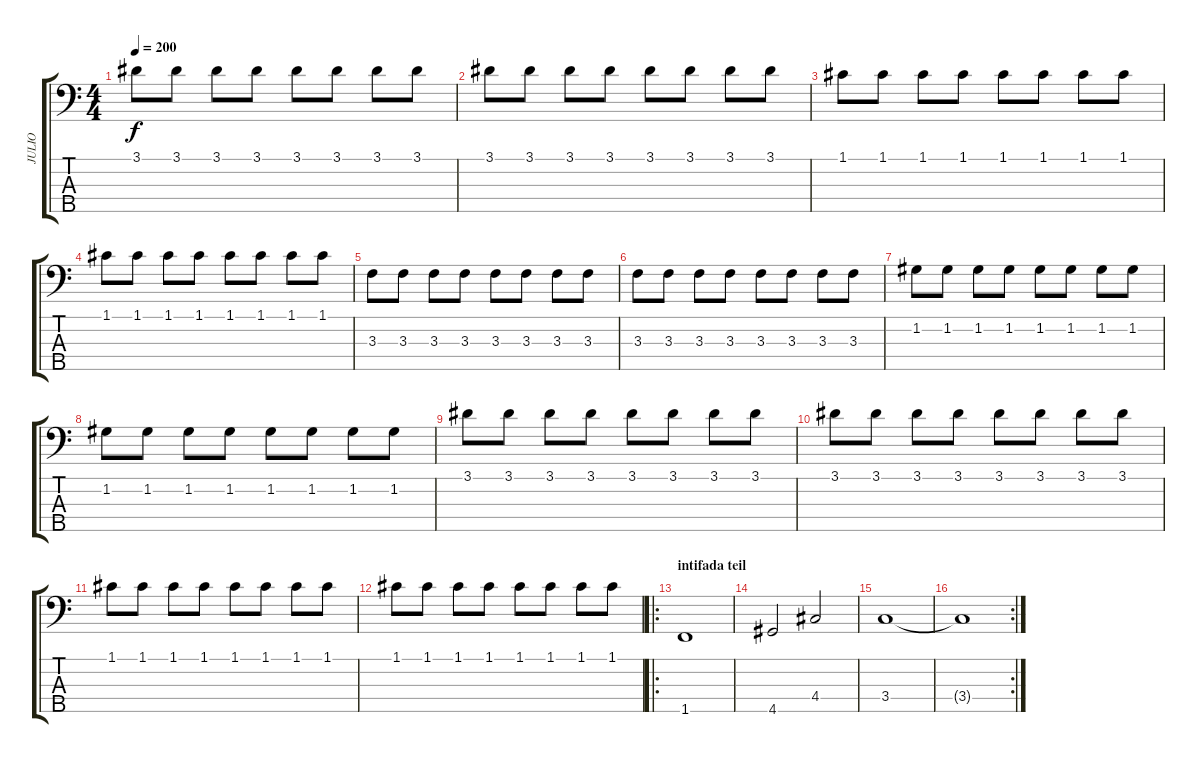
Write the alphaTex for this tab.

\track ("JULIO" "JULIO") {instrument electricbasspick}
\staff {score tabs}
\tuning (C3 G2 D2 A1 E1) {hide}
\ts (4 4)
\tempo 200
\clef f4
\ks c
3.1.8{dy f} 3.1.8 3.1.8 3.1.8 3.1.8 3.1.8 3.1.8 3.1.8 |
3.1.8 3.1.8 3.1.8 3.1.8 3.1.8 3.1.8 3.1.8 3.1.8 |
1.1.8 1.1.8 1.1.8 1.1.8 1.1.8 1.1.8 1.1.8 1.1.8 |
1.1.8 1.1.8 1.1.8 1.1.8 1.1.8 1.1.8 1.1.8 1.1.8 |
3.3.8 3.3.8 3.3.8 3.3.8 3.3.8 3.3.8 3.3.8 3.3.8 |
3.3.8 3.3.8 3.3.8 3.3.8 3.3.8 3.3.8 3.3.8 3.3.8 |
1.2.8 1.2.8 1.2.8 1.2.8 1.2.8 1.2.8 1.2.8 1.2.8 |
1.2.8 1.2.8 1.2.8 1.2.8 1.2.8 1.2.8 1.2.8 1.2.8 |
3.1.8 3.1.8 3.1.8 3.1.8 3.1.8 3.1.8 3.1.8 3.1.8 |
3.1.8 3.1.8 3.1.8 3.1.8 3.1.8 3.1.8 3.1.8 3.1.8 |
1.1.8 1.1.8 1.1.8 1.1.8 1.1.8 1.1.8 1.1.8 1.1.8 |
1.1.8 1.1.8 1.1.8 1.1.8 1.1.8 1.1.8 1.1.8 1.1.8 |
\ro
\section ("" "intifada teil")
1.5.1 |
4.5.2 4.4.2 |
3.4.1 |
\rc 2
3.4{t}.1
